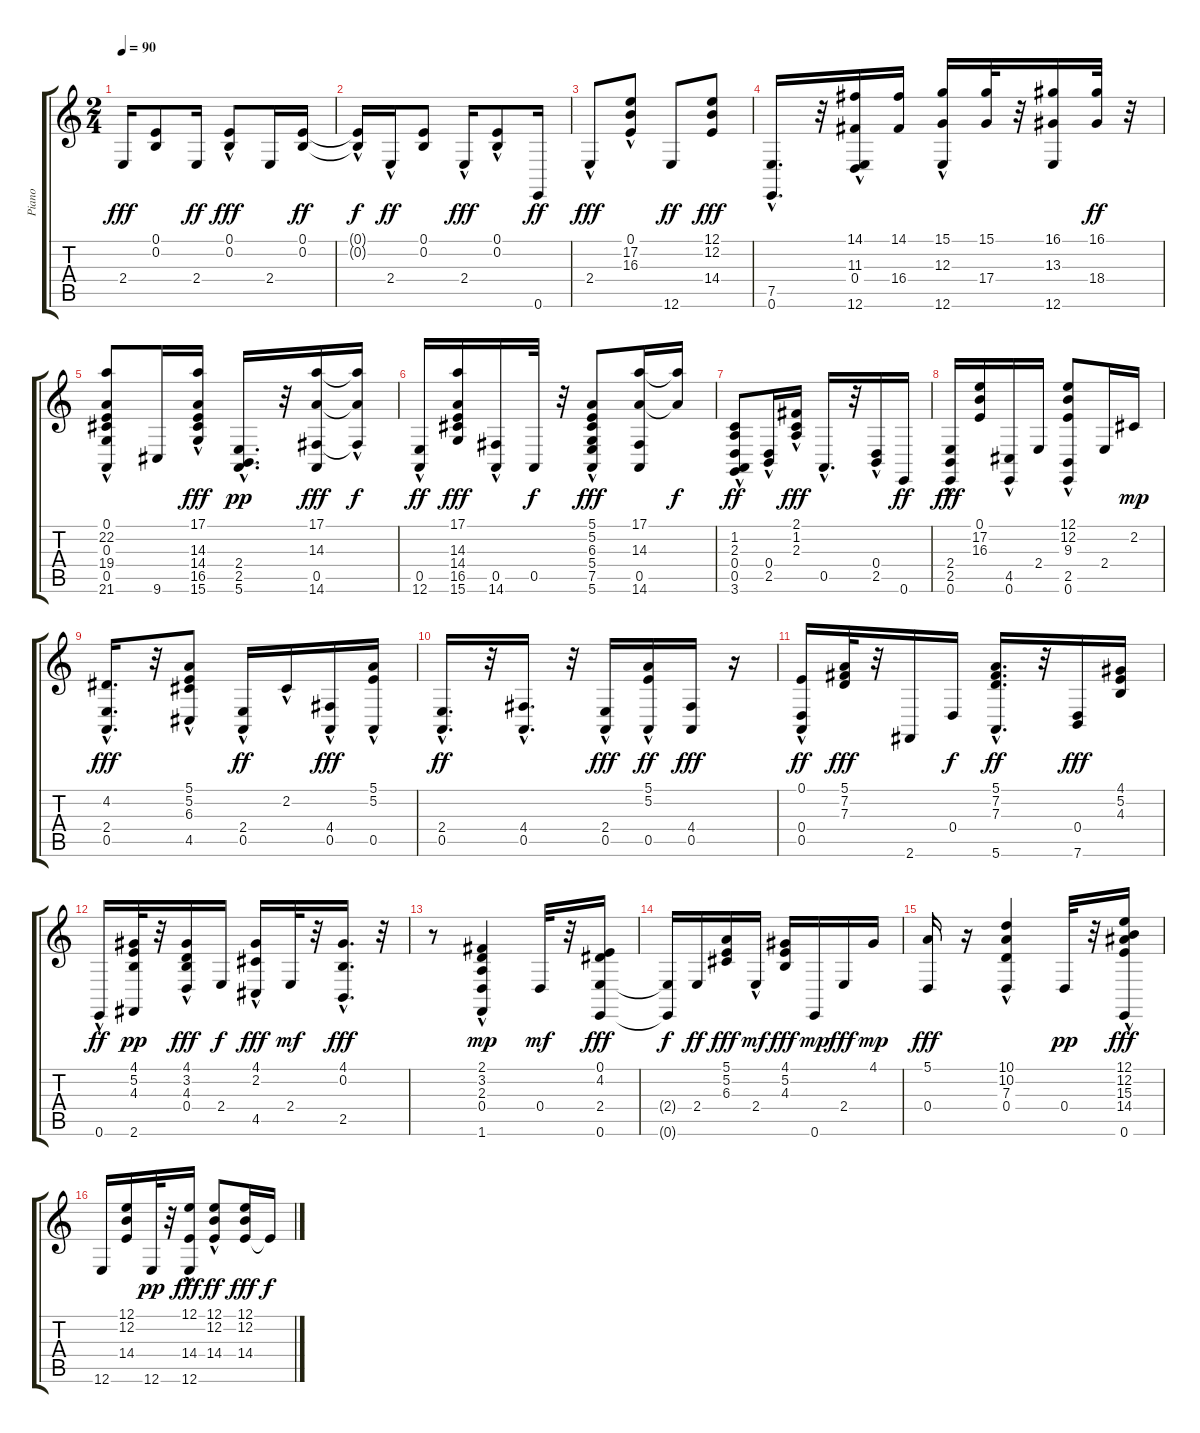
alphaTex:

\track ("Piano   " "Piano   ") {instrument brightacousticpiano}
\staff {score tabs}
\tuning (E4 B3 G3 D3 A2 E2) {hide}
\ts (2 4)
\tempo 90
\clef g2
\ks c
2.4.16{dy fff} (0.1 0.2).8 2.4.16{dy ff} (0.1{hac} 0.2).8{dy fff} 2.4.16 (0.1 0.2).16{dy ff} |
(0.1{hac t} 0.2{hac t}).16{dy f} 2.4{hac}.16{dy ff} (0.1 0.2).8 2.4{hac}.16{dy fff} (0.1 0.2{hac}).8 0.6.16{dy ff} |
2.4{hac}.8{dy fff} (0.1{hac} 17.2{hac} 16.3{hac}).8 12.6.8{dy ff} (12.1 12.2 14.4).8{dy fff} |
(7.5{hac} 0.6).16{d} r.32 (14.1 11.3 0.4{hac} 12.6).16 (14.1 16.4).16 (15.1 12.3 12.6{hac}).16 (15.1 17.4).32 r.32 (16.1 13.3 12.6).16 (16.1 18.4).32{dy ff} r.32 |
(0.1 22.2 0.3 19.4 0.5{hac} 21.6).8 9.6.16 (17.1{hac} 14.3{hac} 14.4 16.5{hac} 15.6).16{dy fff} (2.4{hac} 2.5 5.6).16{d dy pp} r.32 (17.1 14.3 0.5 14.6).16{dy fff} (17.1{hac t} 14.3{hac t} 14.6{t}).16{dy f} |
(0.5{hac} 12.6{hac}).16{dy ff} (17.1 14.3 14.4 16.5 15.6).16{dy fff} (0.5 14.6{hac}).16 0.5.32{dy f} r.32 (5.1{hac} 5.2 6.3 5.4{hac} 7.5{hac} 5.6{hac}).8{dy fff} (17.1 14.3 0.5 14.6).16 (17.1{t} 14.3{t}).16{dy f} |
(1.2 2.3{hac} 0.4{hac} 0.5{hac} 3.6).8{dy ff} (0.4 2.5{hac}).16 (2.1 1.2 2.3{hac}).16{dy fff} 0.5{hac}.16{d} r.32 (0.4 2.5{hac}).16 0.6.16{dy ff} |
(2.4{hac} 2.5{hac} 0.6{hac}).16{dy fff} (0.1 17.2 16.3).16 (4.5{hac} 0.6{hac}).16 2.4.16 (12.1 12.2 9.3{hac} 2.5{hac} 0.6{hac}).8 2.4.16 2.2.16{dy mp} |
(4.2 2.4{hac} 0.5{hac}).16{d dy fff} r.32 (5.1 5.2 6.3 4.5{hac}).8 (2.4{hac} 0.5{hac}).16{dy ff} 2.2{hac}.16 (4.4{hac} 0.5).16{dy fff} (5.1{hac} 5.2{hac} 0.5).16 |
(2.4{hac} 0.5{hac}).16{d dy ff} r.32 (4.4{hac} 0.5{hac}).16{d} r.32 (2.4{hac} 0.5).16{dy fff} (5.1{hac} 5.2 0.5).16{dy ff} (4.4 0.5).16{dy fff} r.16 |
(0.1 0.4 0.5{hac}).16{dy ff} (5.1 7.2 7.3).32{dy fff} r.32 2.6.16 0.4.16{dy f} (5.1{hac} 7.2 7.3 5.6{hac}).16{d dy ff} r.32 (0.4 7.6).16{dy fff} (4.1 5.2 4.3).16 |
0.6{hac}.16{dy ff} (4.1 5.2 4.3 2.6).32{dy pp} r.32 (4.1 3.2 4.3 0.4{hac}).16{dy fff} 2.4.16{dy f} (4.1 2.2 4.5{hac}).16{dy fff} 2.4.32{dy mf} r.32 (4.1 0.2{hac} 2.5).16{d dy fff} r.32 |
r.8 (2.1{hac} 3.2 2.3{hac} 0.4{hac} 1.6).4{dy mp} 0.4.32{dy mf} r.32 (0.1 4.2 2.4 0.6).16{dy fff} |
(2.4{t} 0.6{t}).16{dy f} 2.4.16{dy ff} (5.1 5.2 6.3).16{dy fff} 2.4{hac}.16{dy mf} (4.1 5.2 4.3).16{dy fff} 0.6.16{dy mp} 2.4.16{dy fff} 4.1.16{dy mp} |
(5.1 0.4).16{dy fff} r.16 (10.1{hac} 10.2 7.3{hac} 0.4).4 0.4.32{dy pp} r.32 (12.1 12.2{hac} 15.3 14.4{hac} 0.6).16{dy fff} |
12.6.16 (12.1 12.2 14.4).16 12.6.32{dy pp} r.32 (12.1 14.4 12.6{hac}).16{dy fff} (12.1{hac} 12.2 14.4{hac}).8{dy ff} (12.1 12.2 14.4).16{dy fff} 14.4{t}.16{dy f}
